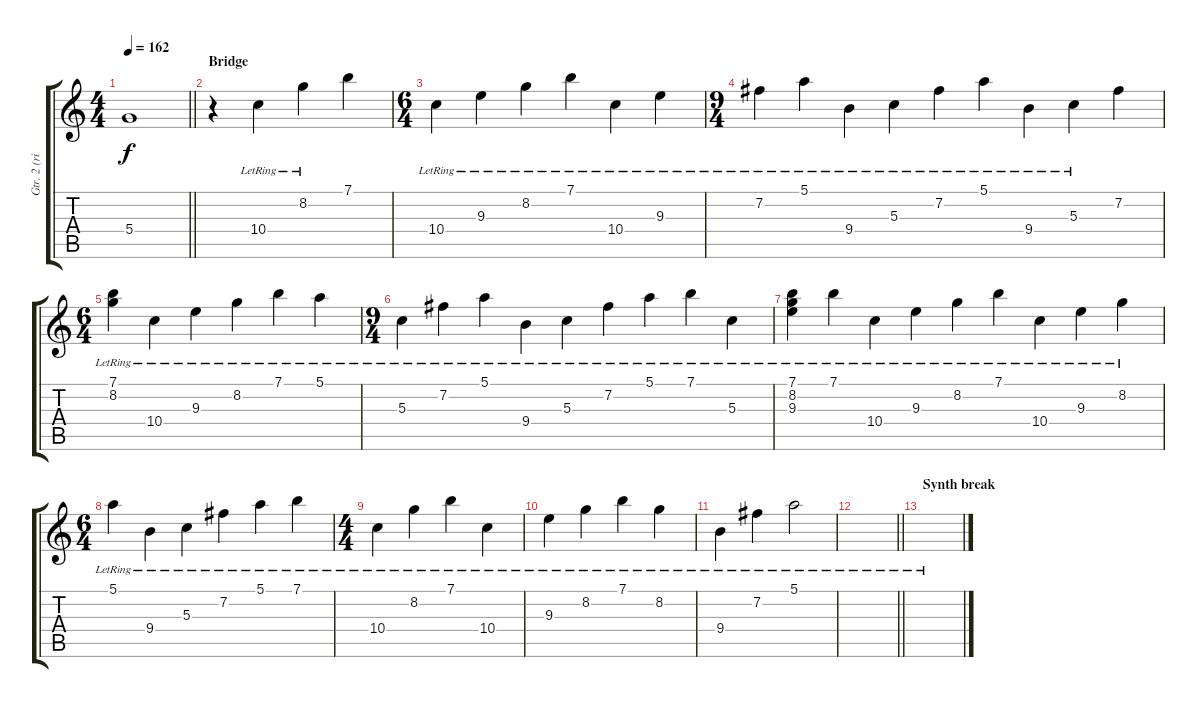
\track ("Gtr. 2 (right)" "Gtr. 2 (ri") {instrument electricguitarjazz}
\staff {score tabs}
\tuning (E4 B3 G3 D3 A2 D2) {hide}
\ts (4 4)
\tempo 162
\clef g2
\barLineRight lightlight
\ks c
5.4{t}.1{dy f} |
\section ("" "Bridge")
r.4{instrument electricguitarjazz} 10.4{lr}.4 8.2{lr}.4 7.1.4 |
\ts (6 4)
10.4{lr}.4 9.3{lr}.4 8.2{lr}.4 7.1{lr}.4 10.4{lr}.4 9.3{lr}.4 |
\ts (9 4)
7.2{lr}.4 5.1{lr}.4 9.4{lr}.4 5.3{lr}.4 7.2{lr}.4 5.1{lr}.4 9.4{lr}.4 5.3{lr}.4 7.2.4 |
\ts (6 4)
(7.1{lr} 8.2{lr}).4 10.4{lr}.4 9.3{lr}.4 8.2{lr}.4 7.1{lr}.4 5.1{lr}.4 |
\ts (9 4)
5.3{lr}.4 7.2{lr}.4 5.1{lr}.4 9.4{lr}.4 5.3{lr}.4 7.2{lr}.4 5.1{lr}.4 7.1{lr}.4 5.3{lr}.4 |
(7.1 8.2{lr} 9.3{lr}).4 7.1{lr}.4 10.4{lr}.4 9.3{lr}.4 8.2{lr}.4 7.1{lr}.4 10.4{lr}.4 9.3{lr}.4 8.2{lr}.4 |
\ts (6 4)
5.1{lr}.4 9.4{lr}.4 5.3{lr}.4 7.2{lr}.4 5.1{lr}.4 7.1{lr}.4 |
\ts (4 4)
10.4{lr}.4 8.2{lr}.4 7.1{lr}.4 10.4{lr}.4 |
9.3{lr}.4 8.2{lr}.4 7.1{lr}.4 8.2{lr}.4 |
9.4{lr}.4 7.2{lr}.4 5.1{lr}.2 |
\barLineRight lightlight
|
\section ("" "Synth break")
